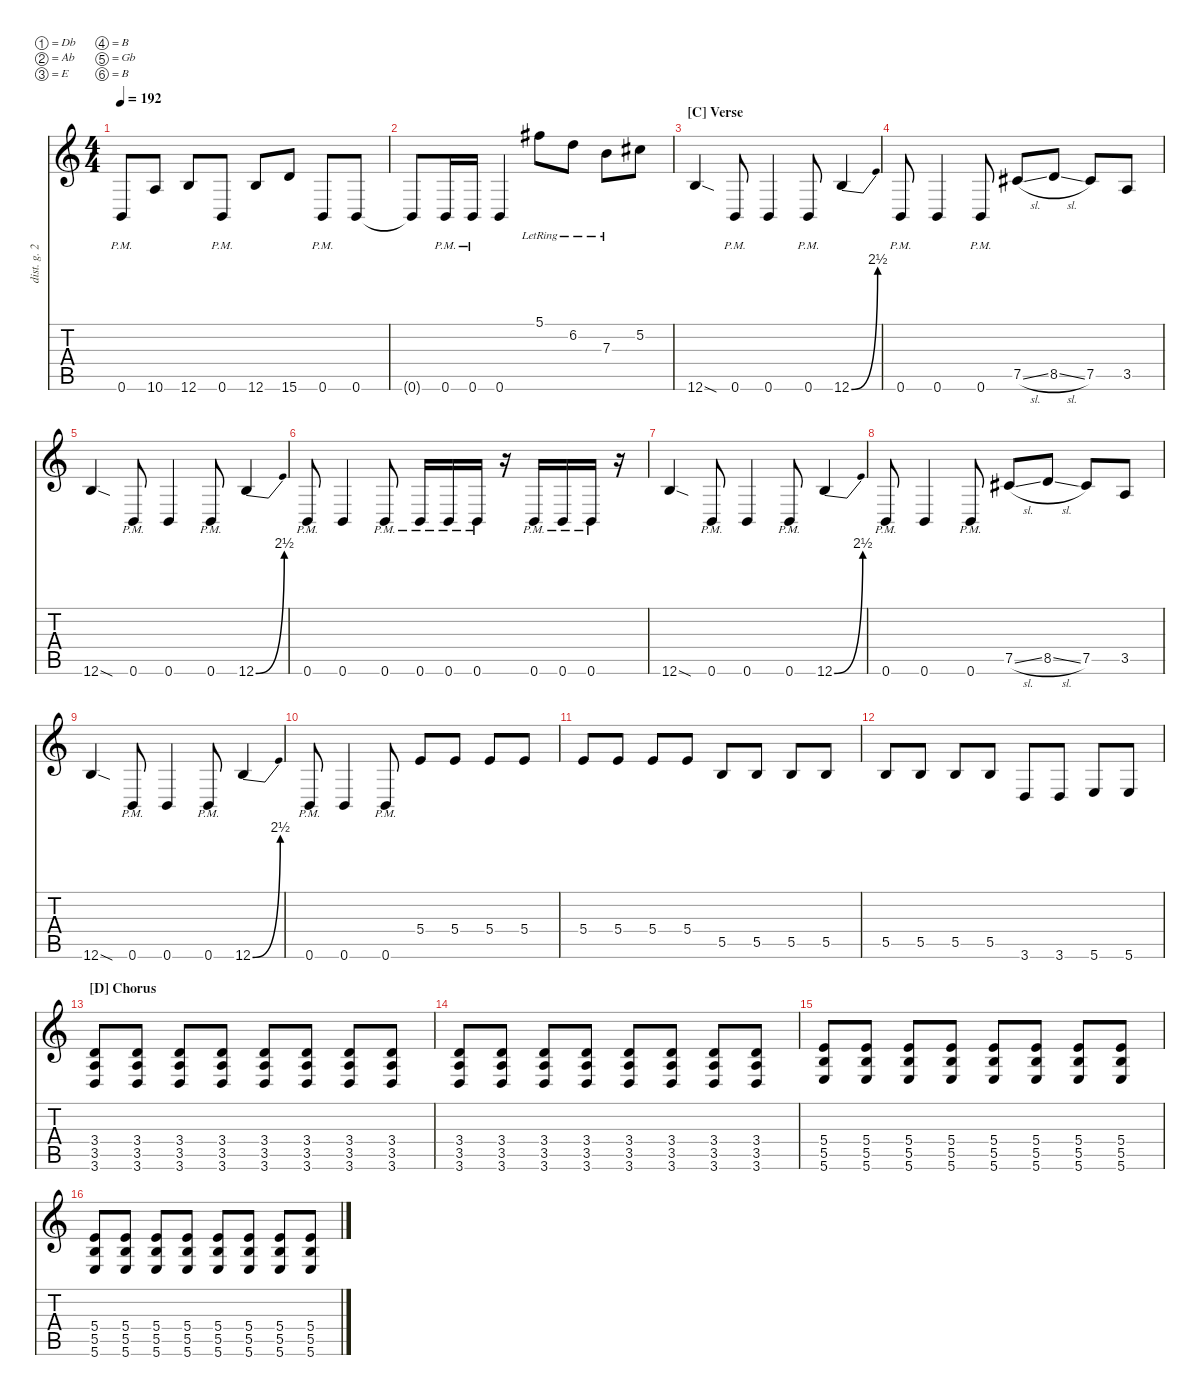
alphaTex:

\defaultSystemsLayout 4
\hideDynamics
\bracketExtendMode nobrackets
\otherSystemsTrackNameOrientation horizontal
\track ("Distortion Guitar 2" "dist. g. 2") {instrument distortionguitar}
\staff {score tabs}
\tuning (Db4 Ab3 E3 B2 Gb2 B1)
\ts (4 4)
\tempo 192
\clef g2
\ks c
0.6{pm}.8{dy ff beam Up} 10.6.8{beam Up} 12.6.8{beam Up} 0.6{pm}.8{beam Up} 12.6.8{beam Up} 15.6.8{beam Up} 0.6{pm}.8{beam Up} 0.6.8{beam Up} |
0.6{t}.8{beam Up} 0.6{pm}.16{beam Up} 0.6{pm}.16{beam Up} 0.6.4{beam Up} 5.1{lr acc #}.8{beam Down} 6.2{lr}.8{beam Down} 7.3{lr}.8{beam Down} 5.2{acc #}.8{beam Down} |
\section ("C" "Verse")
12.6{sod}.4{beam Up} 0.6{pm}.8{beam Up} 0.6.4{beam Up} 0.6{pm}.8{beam Up} 12.6{be (bend 0 0 16.2 10)}.4{beam Up} |
0.6{pm}.8{beam Up} 0.6.4{beam Up} 0.6{pm}.8{beam Up} 7.5{sl acc #}.8{beam Up} 8.5{sl}.8{beam Up} 7.5{acc #}.8{beam Up} 3.5.8{beam Up} |
12.6{sod}.4{beam Up} 0.6{pm}.8{beam Up} 0.6.4{beam Up} 0.6{pm}.8{beam Up} 12.6{be (bend 0 0 16.2 10)}.4{beam Up} |
0.6{pm}.8{beam Up} 0.6.4{beam Up} 0.6{pm}.8{beam Up} 0.6{pm}.16{beam Up} 0.6{pm}.16{beam Up} 0.6{pm}.16{beam Up} r.16{beam Up} 0.6{pm}.16{beam Up} 0.6{pm}.16{beam Up} 0.6{pm}.16{beam Up} r.16{beam Up} |
12.6{sod}.4{beam Up} 0.6{pm}.8{beam Up} 0.6.4{beam Up} 0.6{pm}.8{beam Up} 12.6{be (bend 0 0 16.2 10)}.4{beam Up} |
0.6{pm}.8{beam Up} 0.6.4{beam Up} 0.6{pm}.8{beam Up} 7.5{sl acc #}.8{beam Up} 8.5{sl}.8{beam Up} 7.5{acc #}.8{beam Up} 3.5.8{beam Up} |
12.6{sod}.4{beam Up} 0.6{pm}.8{beam Up} 0.6.4{beam Up} 0.6{pm}.8{beam Up} 12.6{be (bend 0 0 16.2 10)}.4{beam Up} |
0.6{pm}.8{beam Up} 0.6.4{beam Up} 0.6{pm}.8{beam Up} 5.4.8{beam Up} 5.4.8{beam Up} 5.4.8{beam Up} 5.4.8{beam Up} |
5.4.8{beam Up} 5.4.8{beam Up} 5.4.8{beam Up} 5.4.8{beam Up} 5.5.8{beam Up} 5.5.8{beam Up} 5.5.8{beam Up} 5.5.8{beam Up} |
5.5.8{beam Up} 5.5.8{beam Up} 5.5.8{beam Up} 5.5.8{beam Up} 3.6.8{beam Up} 3.6.8{beam Up} 5.6.8{beam Up} 5.6.8{beam Up} |
\section ("D" "Chorus")
(3.6 3.5 3.4).8{beam Up} (3.6 3.5 3.4).8{beam Up} (3.6 3.5 3.4).8{beam Up} (3.6 3.5 3.4).8{beam Up} (3.6 3.5 3.4).8{beam Up} (3.6 3.5 3.4).8{beam Up} (3.6 3.5 3.4).8{beam Up} (3.6 3.5 3.4).8{beam Up} |
(3.6 3.5 3.4).8{beam Up} (3.6 3.5 3.4).8{beam Up} (3.6 3.5 3.4).8{beam Up} (3.6 3.5 3.4).8{beam Up} (3.6 3.5 3.4).8{beam Up} (3.6 3.5 3.4).8{beam Up} (3.6 3.5 3.4).8{beam Up} (3.6 3.5 3.4).8{beam Up} |
(5.6 5.5 5.4).8{beam Up} (5.6 5.5 5.4).8{beam Up} (5.6 5.5 5.4).8{beam Up} (5.6 5.5 5.4).8{beam Up} (5.6 5.5 5.4).8{beam Up} (5.6 5.5 5.4).8{beam Up} (5.6 5.5 5.4).8{beam Up} (5.6 5.5 5.4).8{beam Up} |
(5.6 5.5 5.4).8{beam Up} (5.6 5.5 5.4).8{beam Up} (5.6 5.5 5.4).8{beam Up} (5.6 5.5 5.4).8{beam Up} (5.6 5.5 5.4).8{beam Up} (5.6 5.5 5.4).8{beam Up} (5.6 5.5 5.4).8{beam Up} (5.6 5.5 5.4).8{beam Up}
